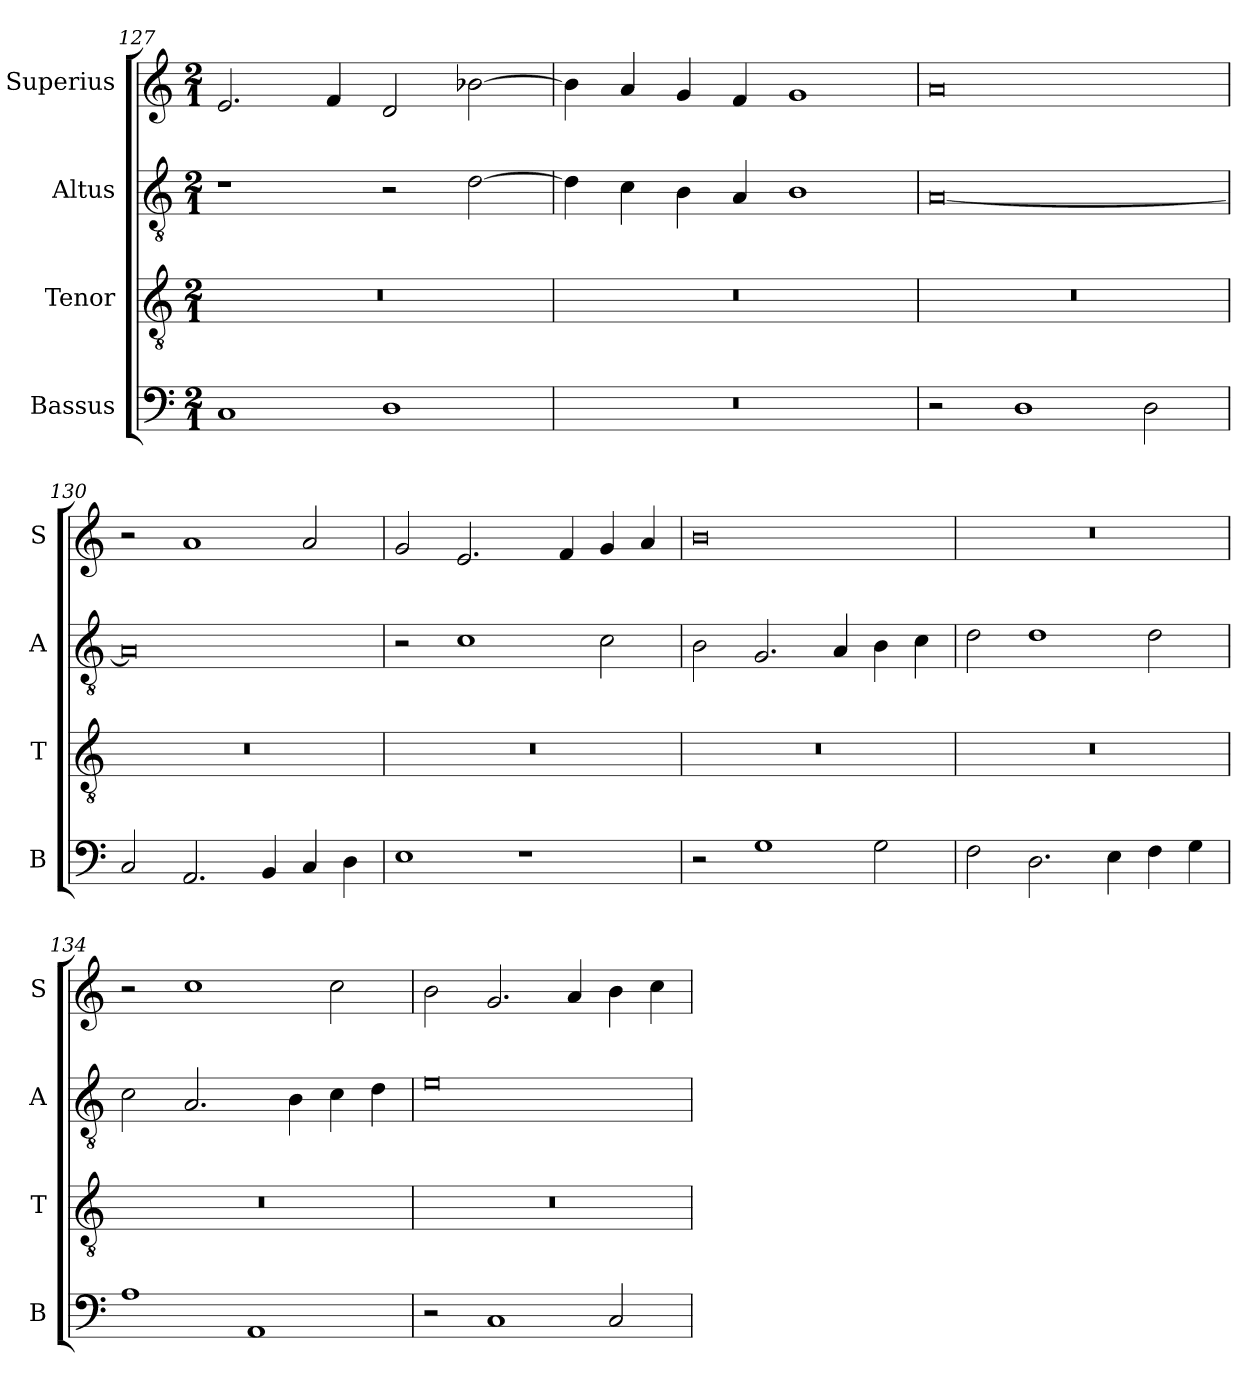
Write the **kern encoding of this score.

**kern	**kern	**kern	**kern
*part4	*part3	*part2	*part1
*staff4	*staff3	*staff2	*staff1
*I"Bassus	*I"Tenor	*I"Altus	*I"Superius
*I'B	*I'T	*I'A	*I'S
*clefF4	*clefGv2	*clefGv2	*clefG2
*k[]	*k[]	*k[]	*k[]
*M2/1	*M2/1	*M2/1	*M2/1
=127	=127	=127	=127
1C	0r	1r	2.e/
.	.	.	4f/
1D	.	2r	2d/
.	.	[2d\	[2b-X\
=128	=128	=128	=128
0r	0r	4d\]	4b-\]
.	.	4c\	4a/
.	.	4B\	4g/
.	.	4A/	4f/
.	.	1B	1g
=129	=129	=129	=129
2r	0r	[0A	0a
1D	.	.	.
2D\	.	.	.
=130	=130	=130	=130
2C/	0r	0A]	2r
2.AA/	.	.	1a
4BB/	.	.	.
4C/	.	.	2a/
4D\	.	.	.
=131	=131	=131	=131
1E	0r	2r	2g/
.	.	1c	2.e/
1r	.	.	.
.	.	.	4f/
.	.	2c\	4g/
.	.	.	4a/
=132	=132	=132	=132
2r	0r	2B\	0b
1G	.	2.G/	.
.	.	4A/	.
2G\	.	4B\	.
.	.	4c\	.
=133	=133	=133	=133
2F\	0r	2d\	0r
2.D\	.	1d	.
4E\	.	.	.
4F\	.	2d\	.
4G\	.	.	.
=134	=134	=134	=134
1A	0r	2c\	2r
.	.	2.A/	1cc
1AA	.	.	.
.	.	4B\	.
.	.	4c\	2cc\
.	.	4d\	.
=135	=135	=135	=135
2r	0r	0e	2b\
1C	.	.	2.g/
.	.	.	4a/
2C/	.	.	4b\
.	.	.	4cc\
=	=	=	=
*-	*-	*-	*-
